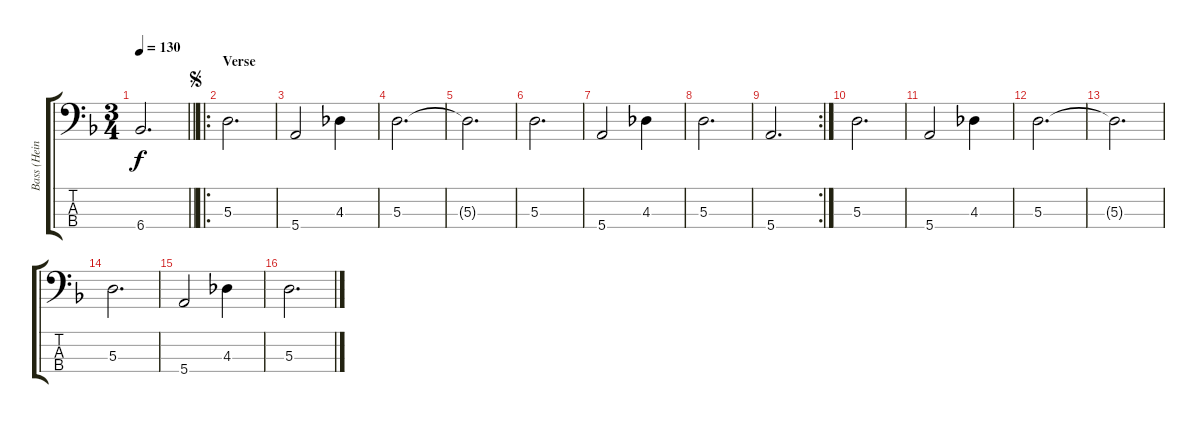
\track ("Bass (Heini)" "Bass (Hein") {instrument electricbasspick}
\staff {score tabs}
\tuning (G2 D2 A1 E1) {hide}
\ts (3 4)
\tempo 130
\clef f4
\barLineRight lightlight
\ks dminor
6.4.2{d dy f} |
\ro
\section ("" "Verse")
\jump segno
5.3.2{d} |
5.4.2 4.3.4 |
5.3.2{d} |
5.3{t}.2{d} |
5.3.2{d} |
5.4.2 4.3.4 |
5.3.2{d} |
\rc 2
5.4.2{d} |
5.3.2{d} |
5.4.2 4.3.4 |
5.3.2{d} |
5.3{t}.2{d} |
5.3.2{d} |
5.4.2 4.3.4 |
5.3.2{d}
